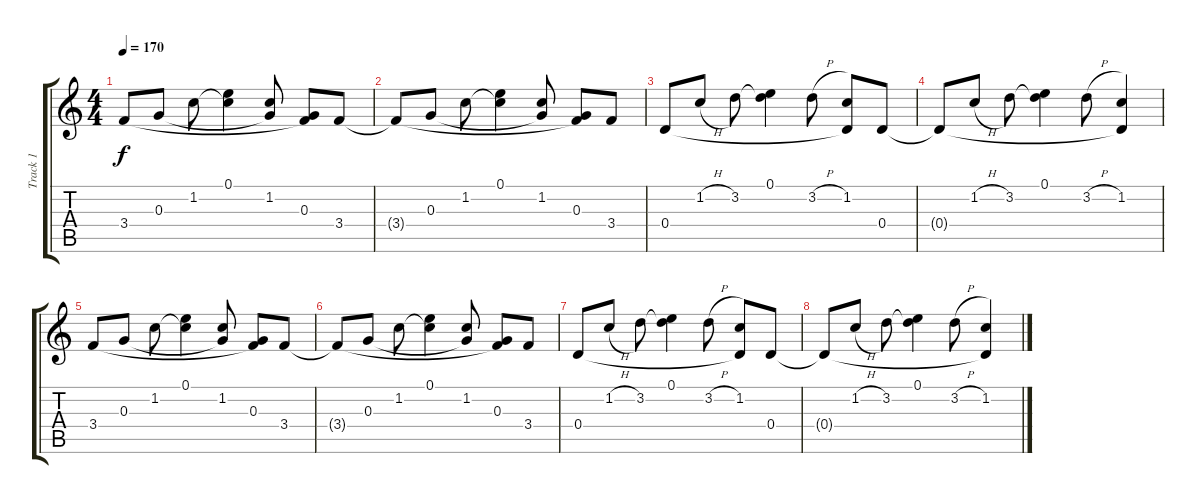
\track ("Track 1" "Track 1") {instrument electricguitarclean}
\staff {score tabs}
\tuning (E4 B3 G3 D3 A2 E2) {hide}
\ts (4 4)
\tempo 170
\clef g2
\ks c
3.4.8{dy f} 0.3.8 1.2.8 (0.1 1.2{t}).4 (1.2 0.3{t}).8 (0.3 3.4{t}).8 3.4.8 |
3.4{t}.8 0.3.8 1.2.8 (0.1 1.2{t}).4 (1.2 0.3{t}).8 (0.3 3.4{t}).8 3.4.8 |
0.4.8 1.2{h}.8 3.2.8 (0.1 3.2{t}).4 3.2{h}.8 (1.2 0.4{t}).8 0.4.8 |
0.4{t}.8 1.2{h}.8 3.2.8 (0.1 3.2{t}).4 3.2{h}.8 (1.2 0.4{t}).4 |
3.4.8 0.3.8 1.2.8 (0.1 1.2{t}).4 (1.2 0.3{t}).8 (0.3 3.4{t}).8 3.4.8 |
3.4{t}.8 0.3.8 1.2.8 (0.1 1.2{t}).4 (1.2 0.3{t}).8 (0.3 3.4{t}).8 3.4.8 |
0.4.8 1.2{h}.8 3.2.8 (0.1 3.2{t}).4 3.2{h}.8 (1.2 0.4{t}).8 0.4.8 |
0.4{t}.8 1.2{h}.8 3.2.8 (0.1 3.2{t}).4 3.2{h}.8 (1.2 0.4{t}).4
